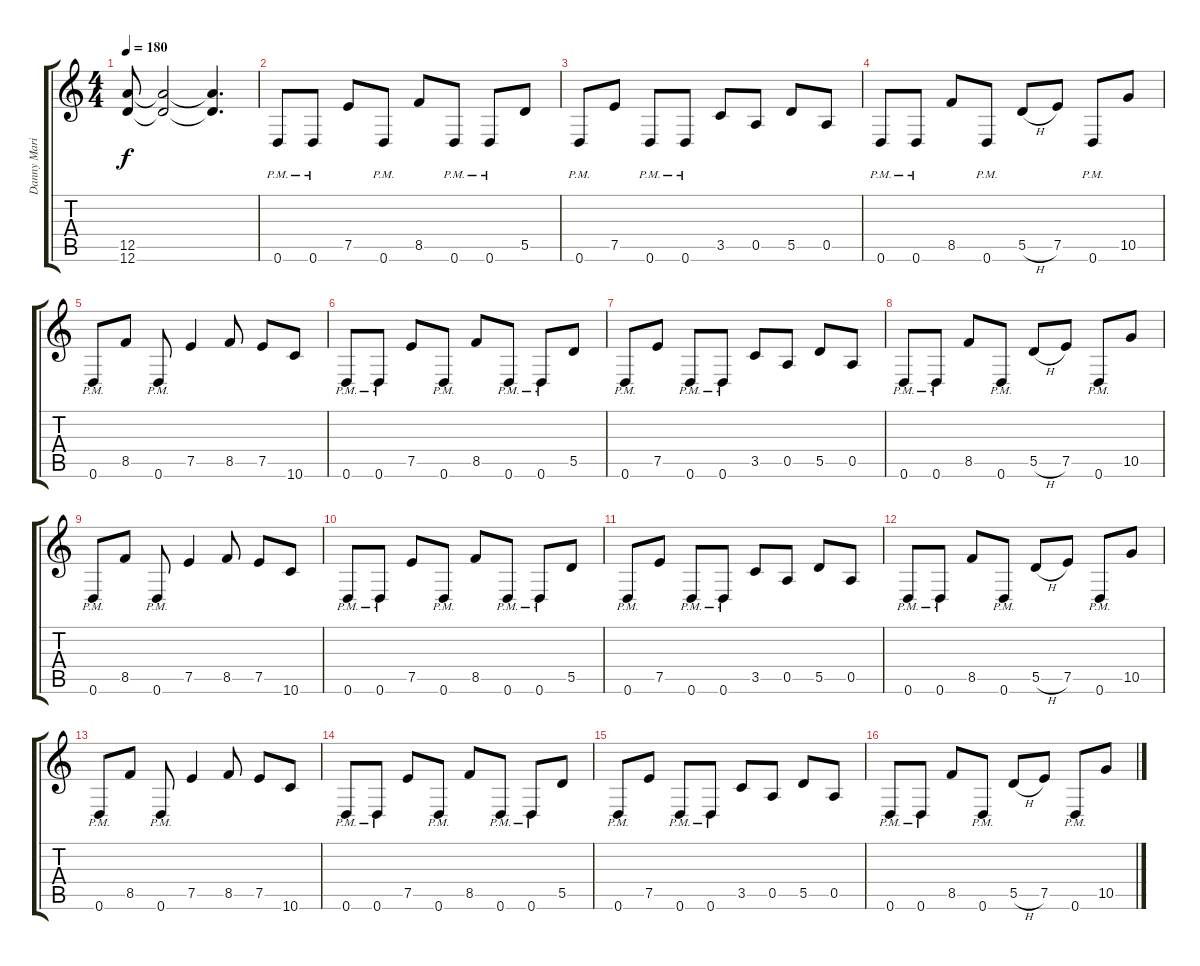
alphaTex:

\track ("Danny Marino" "Danny Mari") {instrument distortionguitar}
\staff {score tabs}
\tuning (E4 B3 G3 D3 A2 D2) {hide}
\ts (4 4)
\tempo 180
\clef g2
\ks c
(12.5{t} 12.6{t}).8{dy f} (12.5{t} 12.6{t}).2 (12.5{t} 12.6{t}).4{d} |
0.6{pm}.8 0.6{pm}.8 7.5.8 0.6{pm}.8 8.5.8 0.6{pm}.8 0.6{pm}.8 5.5.8 |
0.6{pm}.8 7.5.8 0.6{pm}.8 0.6{pm}.8 3.5.8 0.5.8 5.5.8 0.5.8 |
0.6{pm}.8 0.6{pm}.8 8.5.8 0.6{pm}.8 5.5{h}.8 7.5.8 0.6{pm}.8 10.5.8 |
0.6{pm}.8 8.5.8 0.6{pm}.8 7.5.4 8.5.8 7.5.8 10.6.8 |
0.6{pm}.8 0.6{pm}.8 7.5.8 0.6{pm}.8 8.5.8 0.6{pm}.8 0.6{pm}.8 5.5.8 |
0.6{pm}.8 7.5.8 0.6{pm}.8 0.6{pm}.8 3.5.8 0.5.8 5.5.8 0.5.8 |
0.6{pm}.8 0.6{pm}.8 8.5.8 0.6{pm}.8 5.5{h}.8 7.5.8 0.6{pm}.8 10.5.8 |
0.6{pm}.8 8.5.8 0.6{pm}.8 7.5.4 8.5.8 7.5.8 10.6.8 |
0.6{pm}.8 0.6{pm}.8 7.5.8 0.6{pm}.8 8.5.8 0.6{pm}.8 0.6{pm}.8 5.5.8 |
0.6{pm}.8 7.5.8 0.6{pm}.8 0.6{pm}.8 3.5.8 0.5.8 5.5.8 0.5.8 |
0.6{pm}.8 0.6{pm}.8 8.5.8 0.6{pm}.8 5.5{h}.8 7.5.8 0.6{pm}.8 10.5.8 |
0.6{pm}.8 8.5.8 0.6{pm}.8 7.5.4 8.5.8 7.5.8 10.6.8 |
0.6{pm}.8 0.6{pm}.8 7.5.8 0.6{pm}.8 8.5.8 0.6{pm}.8 0.6{pm}.8 5.5.8 |
0.6{pm}.8 7.5.8 0.6{pm}.8 0.6{pm}.8 3.5.8 0.5.8 5.5.8 0.5.8 |
0.6{pm}.8 0.6{pm}.8 8.5.8 0.6{pm}.8 5.5{h}.8 7.5.8 0.6{pm}.8 10.5.8
